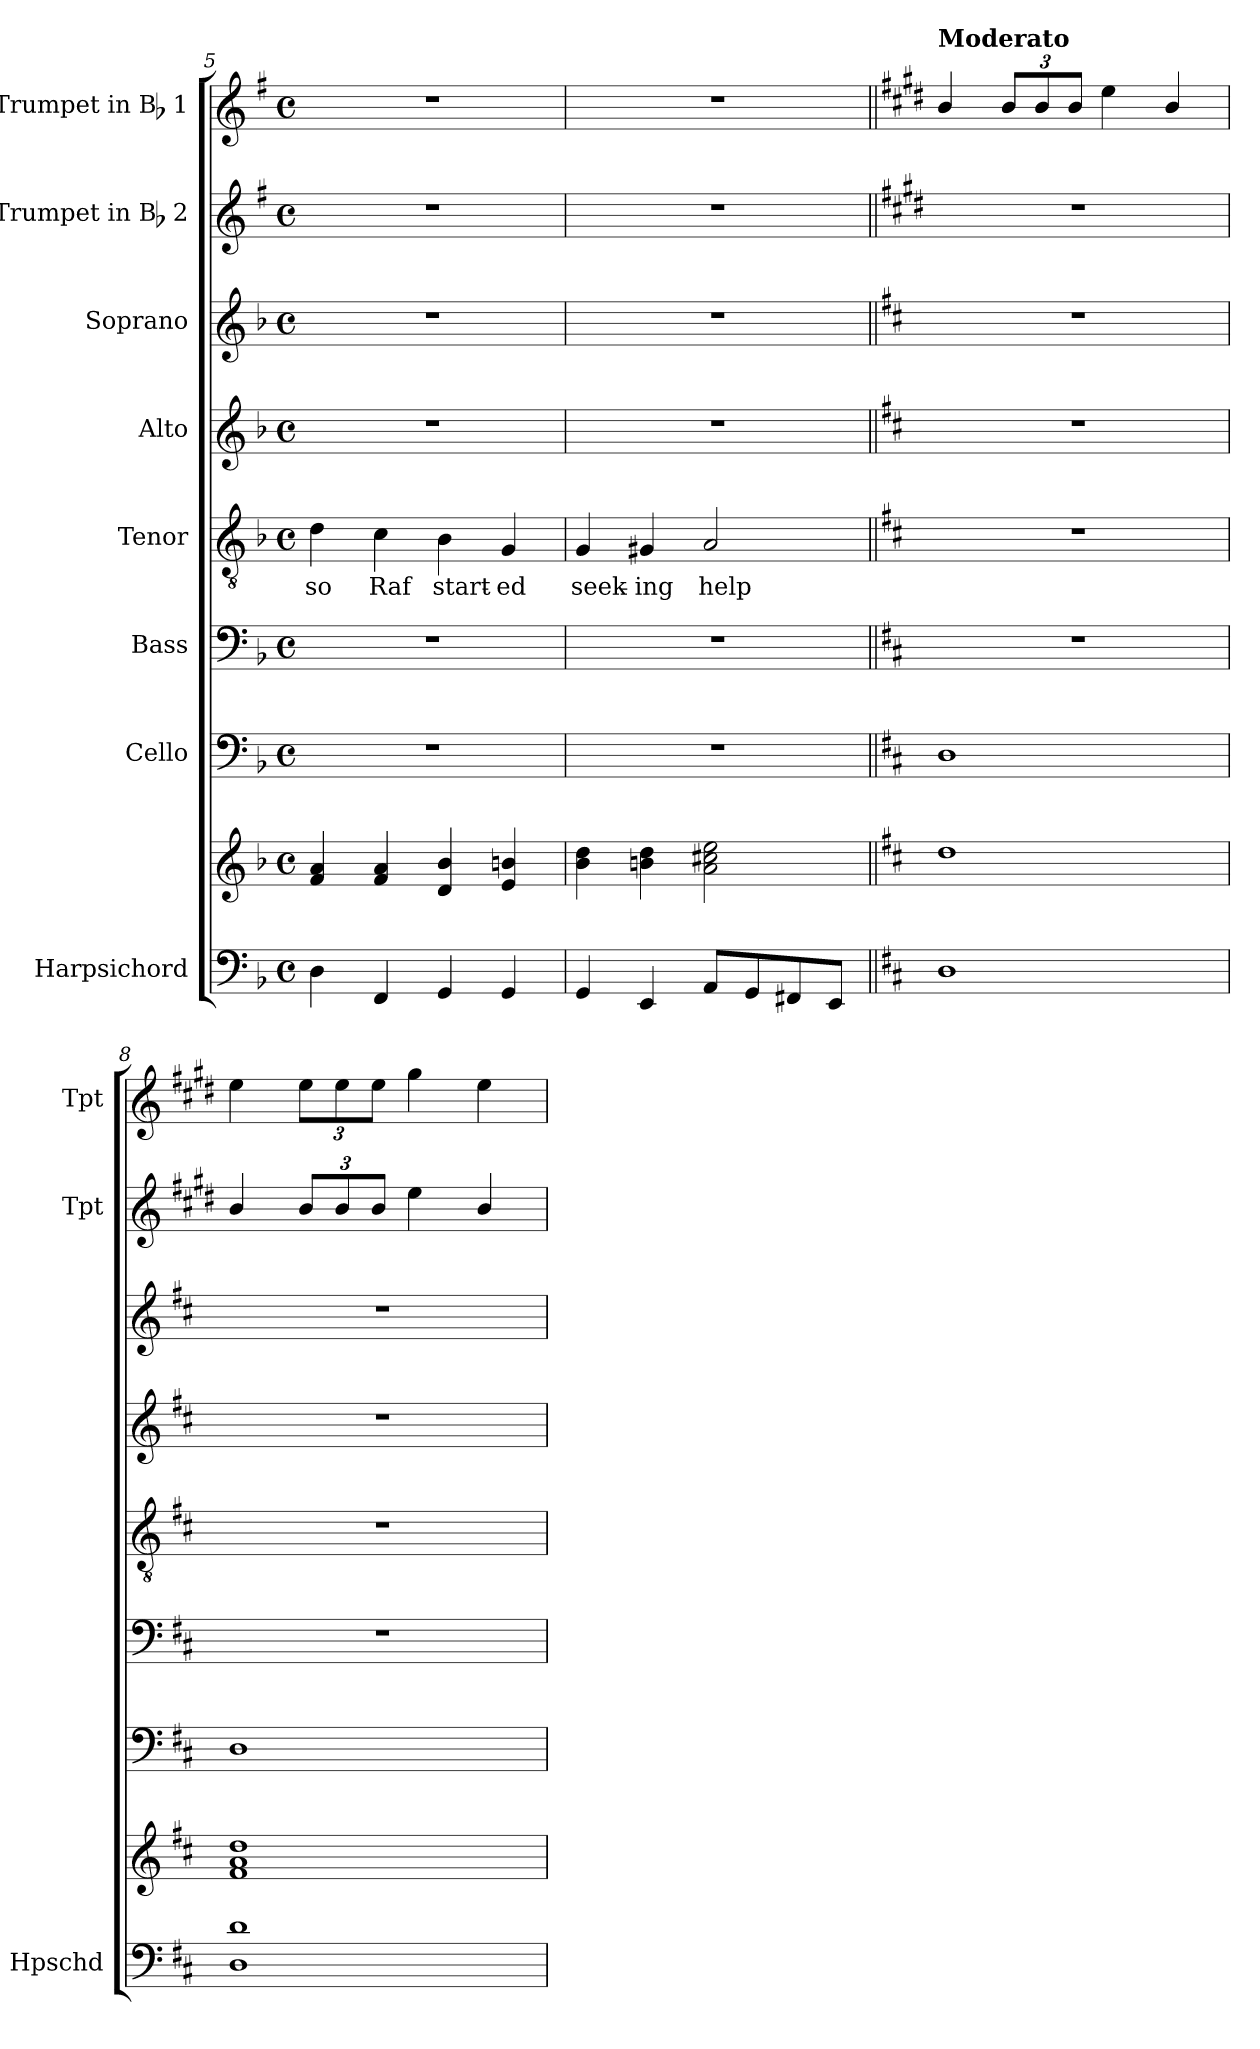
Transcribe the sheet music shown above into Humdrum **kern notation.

**kern	**kern	**kern	**kern	**kern	**text	**kern	**kern	**kern	**kern
*part8	*part8	*part7	*part6	*part5	*part5	*part4	*part3	*part2	*part1
*staff9	*staff8	*staff7	*staff6	*staff5	*staff5	*staff4	*staff3	*staff2	*staff1
*I"Harpsichord	*	*I"Cello	*I"Bass	*I"Tenor	*	*I"Alto	*I"Soprano	*I"Trumpet in Bb 2	*I"Trumpet in Bb 1
*I'Hpschd	*	*	*	*	*	*	*	*I'Tpt	*I'Tpt
!!LO:LB:g=z
*clefF4	*clefG2	*clefF4	*clefF4	*clefGv2	*	*clefG2	*clefG2	*clefG2	*clefG2
*	*	*	*	*	*	*	*	*ITrd1c2	*ITrd1c2
*k[b-]	*k[b-]	*k[b-]	*k[b-]	*k[b-]	*	*k[b-]	*k[b-]	*k[b-]	*k[b-]
*d:	*d:	*d:	*d:	*d:	*	*d:	*d:	*d:	*d:
*M4/4	*M4/4	*M4/4	*M4/4	*M4/4	*	*M4/4	*M4/4	*M4/4	*M4/4
*met(c)	*met(c)	*met(c)	*met(c)	*met(c)	*	*met(c)	*met(c)	*met(c)	*met(c)
=5	=5	=5	=5	=5	=5	=5	=5	=5	=5
4D\	4f/ 4a/	1r	1r	4d\	so	1r	1r	1r	1r
4FF/	4f/ 4a/	.	.	4c\	Raf	.	.	.	.
4GG/	4d/ 4b-/	.	.	4B-\	start-	.	.	.	.
4GG/	4e/ 4bn/	.	.	4G/	-ed	.	.	.	.
=6	=6	=6	=6	=6	=6	=6	=6	=6	=6
4GG/	4b-\ 4dd\	1r	1r	4G/	seek-	1r	1r	1r	1r
4EE/	4bn\ 4dd\	.	.	4G#X/	-ing	.	.	.	.
8AA/L	2a\ 2cc#X\ 2ee\	.	.	2A/	help	.	.	.	.
8GG/	.	.	.	.	.	.	.	.	.
8FF#X/	.	.	.	.	.	.	.	.	.
8EE/J	.	.	.	.	.	.	.	.	.
=7||	=7||	=7||	=7||	=7||	=7||	=7||	=7||	=7||	=7||
*k[f#c#]	*k[f#c#]	*k[f#c#]	*k[f#c#]	*k[f#c#]	*	*k[f#c#]	*k[f#c#]	*k[f#c#]	*k[f#c#]
*D:	*D:	*D:	*D:	*D:	*	*D:	*D:	*D:	*D:
!	!	!	!	!	!	!	!	!	!LO:TX:a:B:t=Moderato
1D	1dd	1D	1r	1r	.	1r	1r	1r	4a/
.	.	.	.	.	.	.	.	.	12a/L
.	.	.	.	.	.	.	.	.	12a/
.	.	.	.	.	.	.	.	.	12a/J
.	.	.	.	.	.	.	.	.	4dd\
.	.	.	.	.	.	.	.	.	4a/
=8	=8	=8	=8	=8	=8	=8	=8	=8	=8
1D 1d	1f# 1a 1dd	1D	1r	1r	.	1r	1r	4a/	4dd\
.	.	.	.	.	.	.	.	12a/L	12dd\L
.	.	.	.	.	.	.	.	12a/	12dd\
.	.	.	.	.	.	.	.	12a/J	12dd\J
.	.	.	.	.	.	.	.	4dd\	4ff#\
.	.	.	.	.	.	.	.	4a/	4dd\
=	=	=	=	=	=	=	=	=	=
*-	*-	*-	*-	*-	*-	*-	*-	*-	*-
